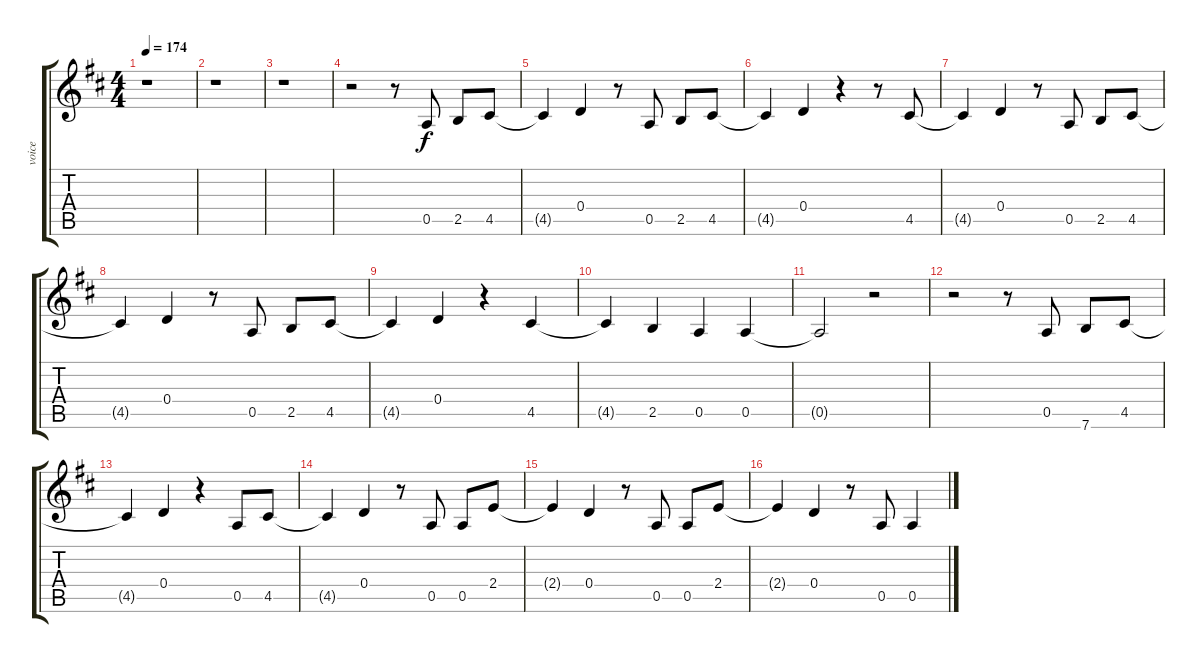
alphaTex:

\track ("voice" "voice") {instrument acousticguitarnylon}
\staff {score tabs}
\tuning (E4 B3 G3 D3 A2 E2) {hide}
\ts (4 4)
\tempo 174
\clef g2
\ks d
r.1{dy f instrument acousticguitarnylon} |
r.1 |
r.1 |
r.2 r.8 0.5.8 2.5.8 4.5.8 |
4.5{t}.4 0.4.4 r.8 0.5.8 2.5.8 4.5.8 |
4.5{t}.4 0.4.4 r.4 r.8 4.5.8 |
4.5{t}.4 0.4.4 r.8 0.5.8 2.5.8 4.5.8 |
4.5{t}.4 0.4.4 r.8 0.5.8 2.5.8 4.5.8 |
4.5{t}.4 0.4.4 r.4 4.5.4 |
4.5{t}.4 2.5.4 0.5.4 0.5.4 |
0.5{t}.2 r.2 |
r.2 r.8 0.5.8 7.6.8 4.5.8 |
4.5{t}.4 0.4.4 r.4 0.5.8 4.5.8 |
4.5{t}.4 0.4.4 r.8 0.5.8 0.5.8 2.4.8 |
2.4{t}.4 0.4.4 r.8 0.5.8 0.5.8 2.4.8 |
2.4{t}.4 0.4.4 r.8 0.5.8 0.5.4
